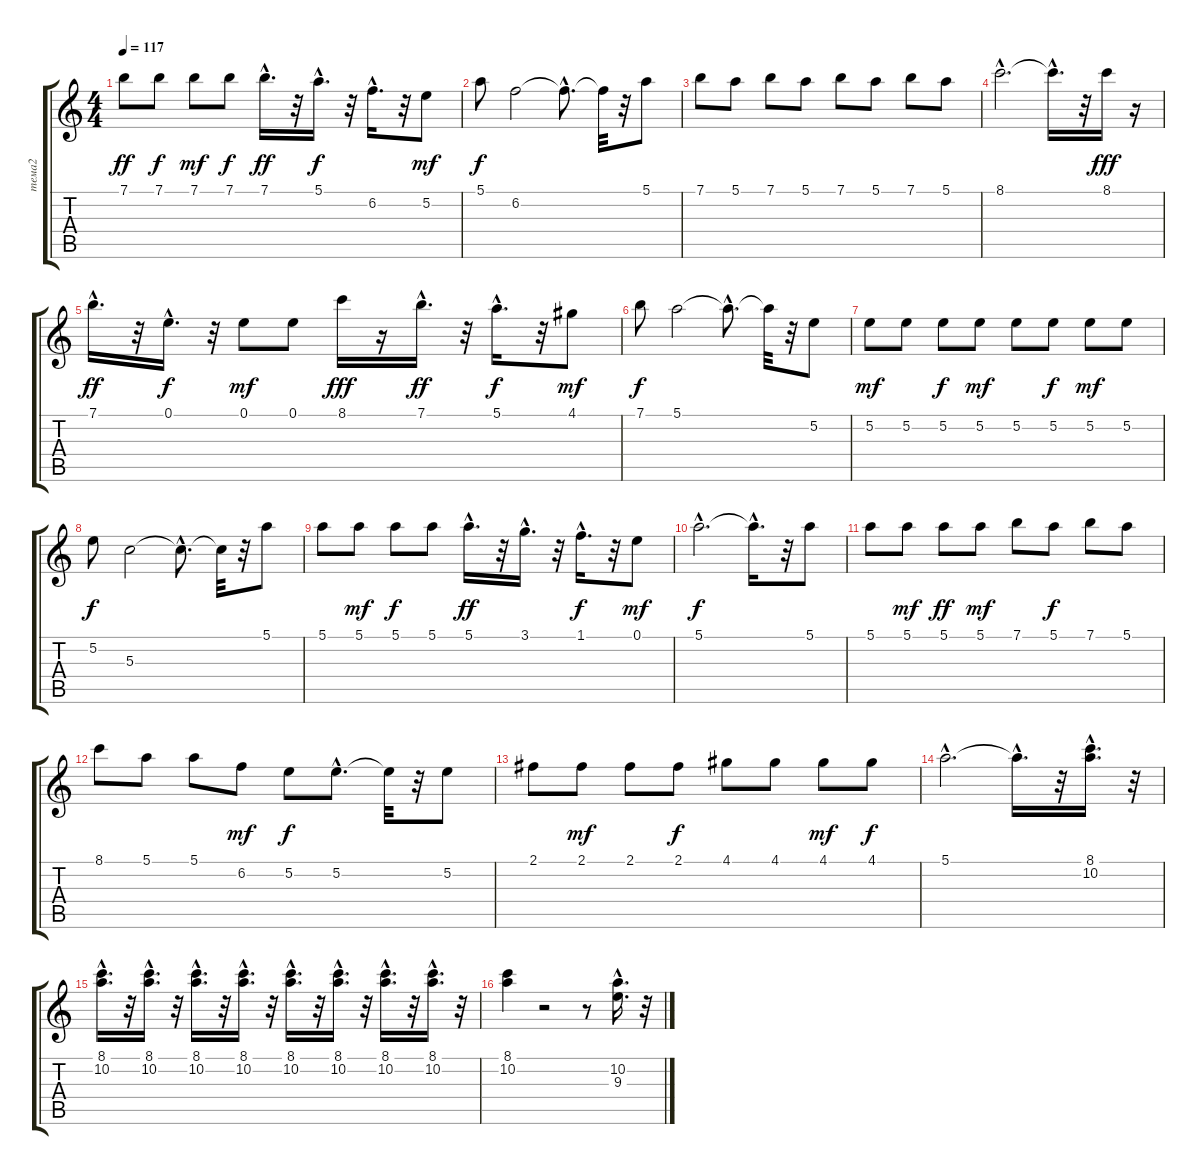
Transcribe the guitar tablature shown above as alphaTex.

\track ("тема2" "тема2") {instrument electricguitarjazz}
\staff {score tabs}
\tuning (E4 B3 G3 D3 A2 E2) {hide}
\ts (4 4)
\tempo 117
\clef g2
\ks c
7.1.8{dy ff} 7.1.8{dy f} 7.1.8{dy mf} 7.1.8{dy f} 7.1{hac}.16{d dy ff} r.32 5.1{hac}.16{d dy f} r.32 6.2{hac}.16{d} r.32 5.2.8{dy mf} |
5.1.8{dy f} 6.2.2 6.2{hac t}.8{d} 6.2{t}.32 r.32 5.1.8 |
7.1.8 5.1.8 7.1.8 5.1.8 7.1.8 5.1.8 7.1.8 5.1.8 |
8.1{hac}.2{d} 8.1{hac t}.16{d} r.32 8.1.16{dy fff} r.16 |
7.1{hac}.16{d dy ff} r.32 0.1{hac}.16{d dy f} r.32 0.1.8{dy mf} 0.1.8 8.1.16{dy fff} r.16 7.1{hac}.16{d dy ff} r.32 5.1{hac}.16{d dy f} r.32 4.1.8{dy mf} |
7.1.8{dy f} 5.1.2 5.1{hac t}.8{d} 5.1{t}.32 r.32 5.2.8 |
5.2.8{dy mf} 5.2.8 5.2.8{dy f} 5.2.8{dy mf} 5.2.8 5.2.8{dy f} 5.2.8{dy mf} 5.2.8 |
5.2.8{dy f} 5.3.2 5.3{hac t}.8{d} 5.3{t}.32 r.32 5.1.8 |
5.1.8 5.1.8{dy mf} 5.1.8{dy f} 5.1.8 5.1{hac}.16{d dy ff} r.32 3.1{hac}.16{d} r.32 1.1{hac}.16{d dy f} r.32 0.1.8{dy mf} |
5.1{hac}.2{d dy f} 5.1{hac t}.16{d} r.32 5.1.8 |
5.1.8 5.1.8{dy mf} 5.1.8{dy ff} 5.1.8{dy mf} 7.1.8 5.1.8{dy f} 7.1.8 5.1.8 |
8.1.8 5.1.8 5.1.8 6.2.8{dy mf} 5.2.8{dy f} 5.2{hac}.8{d} 5.2{t}.32 r.32 5.2.8 |
2.1.8 2.1.8{dy mf} 2.1.8 2.1.8{dy f} 4.1.8 4.1.8 4.1.8{dy mf} 4.1.8{dy f} |
5.1{hac}.2{d} 5.1{hac t}.16{d} r.32 (8.1{hac} 10.2{hac}).16{d} r.32 |
(8.1{hac} 10.2{hac}).16{d} r.32 (8.1{hac} 10.2{hac}).16{d} r.32 (8.1{hac} 10.2{hac}).16{d} r.32 (8.1{hac} 10.2{hac}).16{d} r.32 (8.1{hac} 10.2{hac}).16{d} r.32 (8.1{hac} 10.2{hac}).16{d} r.32 (8.1{hac} 10.2{hac}).16{d} r.32 (8.1{hac} 10.2{hac}).16{d} r.32 |
(8.1 10.2).4 r.2 r.8 (10.2{hac} 9.3{hac}).16{d} r.32
